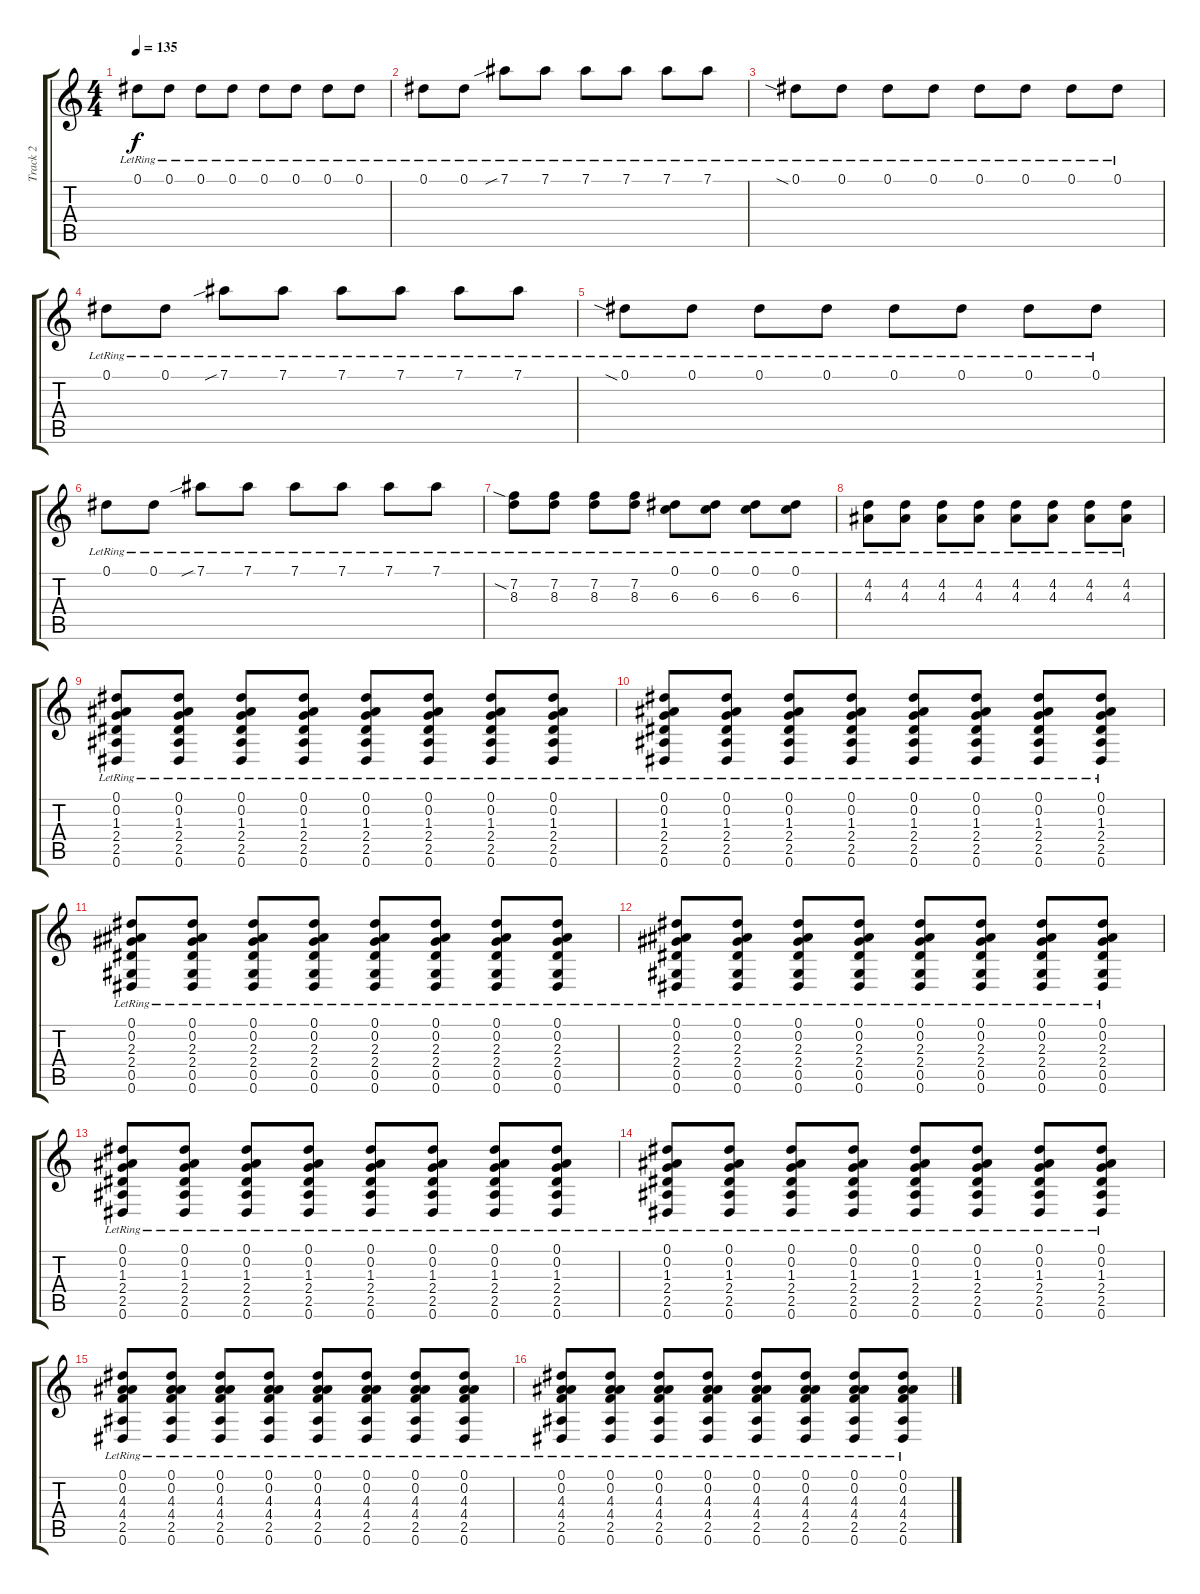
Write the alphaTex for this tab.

\track ("Track 2" "Track 2") {instrument electricguitarclean}
\staff {score tabs}
\tuning (Eb4 Bb3 Gb3 Db3 Ab2 Eb2) {hide}
\ts (4 4)
\tempo 135
\clef g2
\ks c
0.1{lr}.8{dy f} 0.1{lr}.8 0.1{lr}.8 0.1{lr}.8 0.1{lr}.8 0.1{lr}.8 0.1{lr}.8 0.1{lr}.8 |
0.1{lr}.8 0.1{lr}.8 7.1{sib lr}.8 7.1{lr}.8 7.1{lr}.8 7.1{lr}.8 7.1{lr}.8 7.1{lr}.8 |
0.1{sia lr}.8 0.1{lr}.8 0.1{lr}.8 0.1{lr}.8 0.1{lr}.8 0.1{lr}.8 0.1{lr}.8 0.1{lr}.8 |
0.1{lr}.8 0.1{lr}.8 7.1{sib lr}.8 7.1{lr}.8 7.1{lr}.8 7.1{lr}.8 7.1{lr}.8 7.1{lr}.8 |
0.1{sia lr}.8 0.1{lr}.8 0.1{lr}.8 0.1{lr}.8 0.1{lr}.8 0.1{lr}.8 0.1{lr}.8 0.1{lr}.8 |
0.1{lr}.8 0.1{lr}.8 7.1{sib lr}.8 7.1{lr}.8 7.1{lr}.8 7.1{lr}.8 7.1{lr}.8 7.1{lr}.8 |
(7.2{sia lr} 8.3{lr}).8 (7.2{lr} 8.3{lr}).8 (7.2{lr} 8.3{lr}).8 (7.2{lr} 8.3{lr}).8 (0.1{lr} 6.3{lr}).8 (0.1{lr} 6.3{lr}).8 (0.1{lr} 6.3{lr}).8 (0.1{lr} 6.3{lr}).8 |
(4.2{lr} 4.3{lr}).8 (4.2{lr} 4.3{lr}).8 (4.2{lr} 4.3{lr}).8 (4.2{lr} 4.3{lr}).8 (4.2{lr} 4.3{lr}).8 (4.2{lr} 4.3{lr}).8 (4.2{lr} 4.3{lr}).8 (4.2{lr} 4.3{lr}).8 |
(0.1{lr} 0.2{lr} 1.3{lr} 2.4{lr} 2.5{lr} 0.6{lr}).8 (0.1{lr} 0.2{lr} 1.3{lr} 2.4{lr} 2.5{lr} 0.6{lr}).8 (0.1{lr} 0.2{lr} 1.3{lr} 2.4{lr} 2.5{lr} 0.6{lr}).8 (0.1{lr} 0.2{lr} 1.3{lr} 2.4{lr} 2.5{lr} 0.6{lr}).8 (0.1{lr} 0.2{lr} 1.3{lr} 2.4{lr} 2.5{lr} 0.6{lr}).8 (0.1{lr} 0.2{lr} 1.3{lr} 2.4{lr} 2.5{lr} 0.6{lr}).8 (0.1{lr} 0.2{lr} 1.3{lr} 2.4{lr} 2.5{lr} 0.6{lr}).8 (0.1{lr} 0.2{lr} 1.3{lr} 2.4{lr} 2.5{lr} 0.6{lr}).8 |
(0.1{lr} 0.2{lr} 1.3{lr} 2.4{lr} 2.5{lr} 0.6{lr}).8 (0.1{lr} 0.2{lr} 1.3{lr} 2.4{lr} 2.5{lr} 0.6{lr}).8 (0.1{lr} 0.2{lr} 1.3{lr} 2.4{lr} 2.5{lr} 0.6{lr}).8 (0.1{lr} 0.2{lr} 1.3{lr} 2.4{lr} 2.5{lr} 0.6{lr}).8 (0.1{lr} 0.2{lr} 1.3{lr} 2.4{lr} 2.5{lr} 0.6{lr}).8 (0.1{lr} 0.2{lr} 1.3{lr} 2.4{lr} 2.5{lr} 0.6{lr}).8 (0.1{lr} 0.2{lr} 1.3{lr} 2.4{lr} 2.5{lr} 0.6{lr}).8 (0.1{lr} 0.2{lr} 1.3{lr} 2.4{lr} 2.5{lr} 0.6{lr}).8 |
(0.1{lr} 0.2{lr} 2.3{lr} 2.4{lr} 0.5{lr} 0.6{lr}).8 (0.1{lr} 0.2{lr} 2.3{lr} 2.4{lr} 0.5{lr} 0.6{lr}).8 (0.1{lr} 0.2{lr} 2.3{lr} 2.4{lr} 0.5{lr} 0.6{lr}).8 (0.1{lr} 0.2{lr} 2.3{lr} 2.4{lr} 0.5{lr} 0.6{lr}).8 (0.1{lr} 0.2{lr} 2.3{lr} 2.4{lr} 0.5{lr} 0.6{lr}).8 (0.1{lr} 0.2{lr} 2.3{lr} 2.4{lr} 0.5{lr} 0.6{lr}).8 (0.1{lr} 0.2{lr} 2.3{lr} 2.4{lr} 0.5{lr} 0.6{lr}).8 (0.1{lr} 0.2{lr} 2.3{lr} 2.4{lr} 0.5{lr} 0.6{lr}).8 |
(0.1{lr} 0.2{lr} 2.3{lr} 2.4{lr} 0.5{lr} 0.6{lr}).8 (0.1{lr} 0.2{lr} 2.3{lr} 2.4{lr} 0.5{lr} 0.6{lr}).8 (0.1{lr} 0.2{lr} 2.3{lr} 2.4{lr} 0.5{lr} 0.6{lr}).8 (0.1{lr} 0.2{lr} 2.3{lr} 2.4{lr} 0.5{lr} 0.6{lr}).8 (0.1{lr} 0.2{lr} 2.3{lr} 2.4{lr} 0.5{lr} 0.6{lr}).8 (0.1{lr} 0.2{lr} 2.3{lr} 2.4{lr} 0.5{lr} 0.6{lr}).8 (0.1{lr} 0.2{lr} 2.3{lr} 2.4{lr} 0.5{lr} 0.6{lr}).8 (0.1{lr} 0.2{lr} 2.3{lr} 2.4{lr} 0.5{lr} 0.6{lr}).8 |
(0.1{lr} 0.2{lr} 1.3{lr} 2.4{lr} 2.5{lr} 0.6{lr}).8 (0.1{lr} 0.2{lr} 1.3{lr} 2.4{lr} 2.5{lr} 0.6{lr}).8 (0.1{lr} 0.2{lr} 1.3{lr} 2.4{lr} 2.5{lr} 0.6{lr}).8 (0.1{lr} 0.2{lr} 1.3{lr} 2.4{lr} 2.5{lr} 0.6{lr}).8 (0.1{lr} 0.2{lr} 1.3{lr} 2.4{lr} 2.5{lr} 0.6{lr}).8 (0.1{lr} 0.2{lr} 1.3{lr} 2.4{lr} 2.5{lr} 0.6{lr}).8 (0.1{lr} 0.2{lr} 1.3{lr} 2.4{lr} 2.5{lr} 0.6{lr}).8 (0.1{lr} 0.2{lr} 1.3{lr} 2.4{lr} 2.5{lr} 0.6{lr}).8 |
(0.1{lr} 0.2{lr} 1.3{lr} 2.4{lr} 2.5{lr} 0.6{lr}).8 (0.1{lr} 0.2{lr} 1.3{lr} 2.4{lr} 2.5{lr} 0.6{lr}).8 (0.1{lr} 0.2{lr} 1.3{lr} 2.4{lr} 2.5{lr} 0.6{lr}).8 (0.1{lr} 0.2{lr} 1.3{lr} 2.4{lr} 2.5{lr} 0.6{lr}).8 (0.1{lr} 0.2{lr} 1.3{lr} 2.4{lr} 2.5{lr} 0.6{lr}).8 (0.1{lr} 0.2{lr} 1.3{lr} 2.4{lr} 2.5{lr} 0.6{lr}).8 (0.1{lr} 0.2{lr} 1.3{lr} 2.4{lr} 2.5{lr} 0.6{lr}).8 (0.1{lr} 0.2{lr} 1.3{lr} 2.4{lr} 2.5{lr} 0.6{lr}).8 |
(0.1{lr} 0.2{lr} 4.3{lr} 4.4{lr} 2.5{lr} 0.6{lr}).8 (0.1{lr} 0.2{lr} 4.3{lr} 4.4{lr} 2.5{lr} 0.6{lr}).8 (0.1{lr} 0.2{lr} 4.3{lr} 4.4{lr} 2.5{lr} 0.6{lr}).8 (0.1{lr} 0.2{lr} 4.3{lr} 4.4{lr} 2.5{lr} 0.6{lr}).8 (0.1{lr} 0.2{lr} 4.3{lr} 4.4{lr} 2.5{lr} 0.6{lr}).8 (0.1{lr} 0.2{lr} 4.3{lr} 4.4{lr} 2.5{lr} 0.6{lr}).8 (0.1{lr} 0.2{lr} 4.3{lr} 4.4{lr} 2.5{lr} 0.6{lr}).8 (0.1{lr} 0.2{lr} 4.3{lr} 4.4{lr} 2.5{lr} 0.6{lr}).8 |
(0.1{lr} 0.2{lr} 4.3{lr} 4.4{lr} 2.5{lr} 0.6{lr}).8 (0.1{lr} 0.2{lr} 4.3{lr} 4.4{lr} 2.5{lr} 0.6{lr}).8 (0.1{lr} 0.2{lr} 4.3{lr} 4.4{lr} 2.5{lr} 0.6{lr}).8 (0.1{lr} 0.2{lr} 4.3{lr} 4.4{lr} 2.5{lr} 0.6{lr}).8 (0.1{lr} 0.2{lr} 4.3{lr} 4.4{lr} 2.5{lr} 0.6{lr}).8 (0.1{lr} 0.2{lr} 4.3{lr} 4.4{lr} 2.5{lr} 0.6{lr}).8 (0.1{lr} 0.2{lr} 4.3{lr} 4.4{lr} 2.5{lr} 0.6{lr}).8 (0.1{lr} 0.2{lr} 4.3{lr} 4.4{lr} 2.5{lr} 0.6{lr}).8
